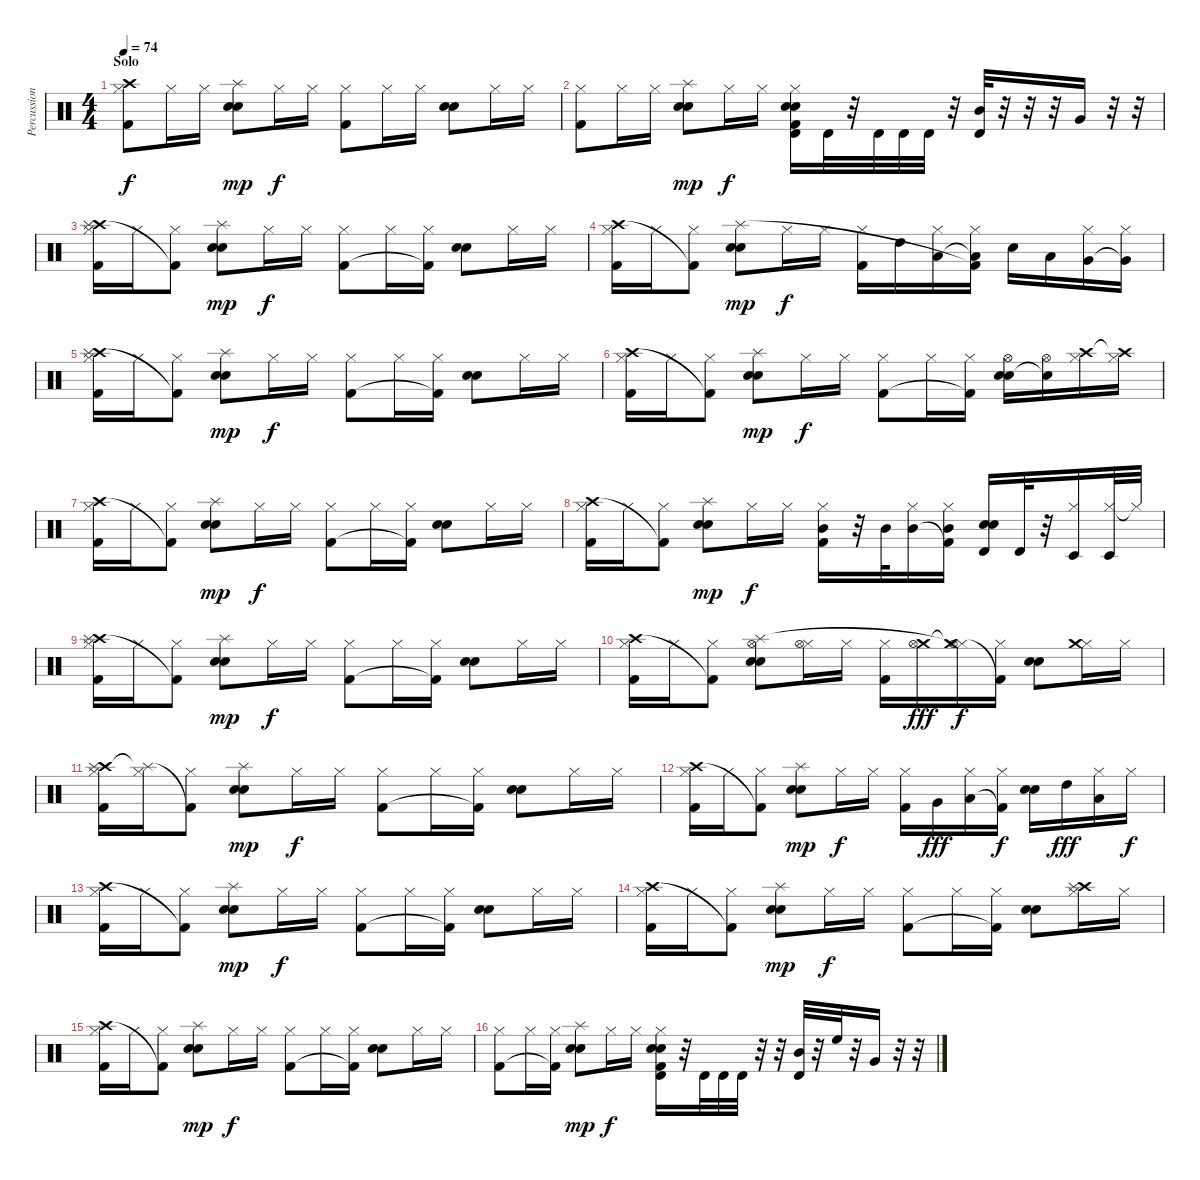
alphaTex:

\track ("Percussion" "Percussion") {instrument percussion}
\staff {score}
\articulation defaults
\ts (4 4)
\section ("" "Solo")
\tempo 74
\clef neutral
\ks c
("Hi-Hat (closed)" "Crash high (hit)" "Kick (hit) 2").8{dy f} "Hi-Hat (closed)".16 "Hi-Hat (closed)".16 ("Electric Snare (hit)" "Snare (hit) 2" "Splash (hit)").8{dy mp} "Hi-Hat (closed)".16{dy f} "Hi-Hat (closed)".16 ("Hi-Hat (closed)" "Kick (hit) 2").8 "Hi-Hat (closed)".16 "Hi-Hat (closed)".16 ("Electric Snare (hit)" "Snare (hit) 2").8 "Hi-Hat (closed)".16 "Hi-Hat (closed)".16 |
("Hi-Hat (closed)" "Kick (hit) 2").8 "Hi-Hat (closed)".16 "Hi-Hat (closed)".16 ("Electric Snare (hit)" "Snare (hit) 2" "Splash (hit)").8{dy mp} "Hi-Hat (closed)".16{dy f} "Hi-Hat (closed)".16 ("Hi-Hat (closed)" "Snare (hit) 2" "Timbale high (hit)" "Electric Snare (hit)" "Kick (hit) 2").16 "Timbale high (hit)".32 r.32 "Timbale high (hit)".32 "Timbale high (hit)".32 "Timbale high (hit)".32 r.32 ("Mid Tom (hit)" "Timbale high (hit)").32 r.32 r.32 r.32 "Very Low Tom (hit)".16 r.32 r.32 |
("Hi-Hat (closed)" "Crash high (hit)" "Kick (hit) 2" "Splash (hit)").16 "Hi-Hat (closed)".16 ("Hi-Hat (closed)" "Kick (hit) 2"{t}).8 ("Electric Snare (hit)" "Snare (hit) 2" "Splash (hit)").8{dy mp} "Hi-Hat (closed)".16{dy f} "Hi-Hat (closed)".16 ("Hi-Hat (closed)" "Kick (hit) 2").8 "Hi-Hat (closed)".16 ("Hi-Hat (closed)" "Kick (hit) 2"{t}).16 ("Electric Snare (hit)" "Snare (hit) 2").8 "Hi-Hat (closed)".16 "Hi-Hat (closed)".16 |
("Hi-Hat (closed)" "Crash high (hit)" "Kick (hit) 2").16 "Hi-Hat (closed)".16 ("Hi-Hat (closed)" "Kick (hit) 2"{t}).8 ("Electric Snare (hit)" "Snare (hit) 2" "Splash (hit)").8{dy mp} "Hi-Hat (closed)".16{dy f} "Hi-Hat (closed)".16 ("Hi-Hat (closed)" "Kick (hit) 2").16 "High Tom (hit)".16 ("Hi-Hat (closed)" "Low Tom (hit)").16 ("Hi-Hat (closed)" "Low Tom (hit)"{t} "Kick (hit) 2"{t}).16 "Electric Snare (hit)".16 "Low Tom (hit)".16 ("Hi-Hat (closed)" "Very Low Tom (hit)").16 ("Hi-Hat (closed)" "Very Low Tom (hit)"{t}).16 |
("Hi-Hat (closed)" "Crash high (hit)" "Kick (hit) 2" "Splash (hit)").16 "Hi-Hat (closed)".16 ("Hi-Hat (closed)" "Kick (hit) 2"{t}).8 ("Electric Snare (hit)" "Snare (hit) 2" "Splash (hit)").8{dy mp} "Hi-Hat (closed)".16{dy f} "Hi-Hat (closed)".16 ("Hi-Hat (closed)" "Kick (hit) 2").8 "Hi-Hat (closed)".16 ("Hi-Hat (closed)" "Kick (hit) 2"{t}).16 ("Electric Snare (hit)" "Snare (hit) 2").8 "Hi-Hat (closed)".16 "Hi-Hat (closed)".16 |
("Hi-Hat (closed)" "Crash high (hit)" "Kick (hit) 2").16 "Hi-Hat (closed)".16 ("Hi-Hat (closed)" "Kick (hit) 2"{t}).8 ("Electric Snare (hit)" "Snare (hit) 2" "Splash (hit)").8{dy mp} "Hi-Hat (closed)".16{dy f} "Hi-Hat (closed)".16 ("Hi-Hat (closed)" "Kick (hit) 2").8 "Hi-Hat (closed)".16 ("Hi-Hat (closed)" "Kick (hit) 2"{t}).16 ("Electric Snare (hit)" "Snare (hit) 2" "Hi-Hat (open)").16 ("Snare (hit) 2"{t} "Hi-Hat (open)").16 ("Hi-Hat (closed)" "Crash high (hit)").16 ("Hi-Hat (closed)" "Crash high (hit)"{t}).16 |
("Hi-Hat (closed)" "Crash high (hit)" "Kick (hit) 2").16 "Hi-Hat (closed)".16 ("Hi-Hat (closed)" "Kick (hit) 2"{t}).8 ("Electric Snare (hit)" "Snare (hit) 2" "Splash (hit)").8{dy mp} "Hi-Hat (closed)".16{dy f} "Hi-Hat (closed)".16 ("Hi-Hat (closed)" "Kick (hit) 2").8 "Hi-Hat (closed)".16 ("Hi-Hat (closed)" "Kick (hit) 2"{t}).16 ("Electric Snare (hit)" "Snare (hit) 2").8 "Hi-Hat (closed)".16 "Hi-Hat (closed)".16 |
("Hi-Hat (closed)" "Crash high (hit)" "Kick (hit) 2").16 "Hi-Hat (closed)".16 ("Hi-Hat (closed)" "Kick (hit) 2"{t}).8 ("Electric Snare (hit)" "Snare (hit) 2" "Splash (hit)").8{dy mp} "Hi-Hat (closed)".16{dy f} "Hi-Hat (closed)".16 ("Hi-Hat (closed)" "Kick (hit) 2" "Mid Tom (hit)").16 r.32 "Mid Tom (hit)".32 ("Hi-Hat (closed)" "Mid Tom (hit)").16 ("Hi-Hat (closed)" "Kick (hit) 2"{t} "Mid Tom (hit)").16 ("Electric Snare (hit)" "Snare (hit) 2" "Timbale high (hit)").16 "Timbale high (hit)".32 r.32 ("Hi-Hat (closed)" "Timbale low (hit)").16 ("Hi-Hat (closed)" "Timbale low (hit)").32 "Hi-Hat (closed)"{t}.32 |
("Hi-Hat (closed)" "Crash high (hit)" "Kick (hit) 2" "Splash (hit)").16 "Hi-Hat (closed)".16 ("Hi-Hat (closed)" "Kick (hit) 2"{t}).8 ("Electric Snare (hit)" "Snare (hit) 2" "Splash (hit)").8{dy mp} "Hi-Hat (closed)".16{dy f} "Hi-Hat (closed)".16 ("Hi-Hat (closed)" "Kick (hit) 2").8 "Hi-Hat (closed)".16 ("Hi-Hat (closed)" "Kick (hit) 2"{t}).16 ("Electric Snare (hit)" "Snare (hit) 2").8 "Hi-Hat (closed)".16 "Hi-Hat (closed)".16 |
("Hi-Hat (closed)" "Crash high (hit)" "Kick (hit) 2").16 "Hi-Hat (closed)".16 ("Hi-Hat (closed)" "Kick (hit) 2"{t}).8 ("Electric Snare (hit)" "Snare (hit) 2" "Splash (hit)" "Hi-Hat (open)").8 ("Hi-Hat (closed)" "Hi-Hat (open)").16 "Hi-Hat (closed)".16 ("Hi-Hat (closed)" "Kick (hit) 2").16 ("Crash medium (hit)" "Hi-Hat (open)").16{dy fff} ("Hi-Hat (closed)" "Crash medium (hit)"{t} "Hi-Hat (open)"{t}).16{dy f} ("Hi-Hat (closed)" "Kick (hit) 2"{t}).16 ("Electric Snare (hit)" "Snare (hit) 2").8 ("Hi-Hat (closed)" "Crash medium (hit)").16 "Hi-Hat (closed)".16 |
("Hi-Hat (closed)" "Crash high (hit)" "Kick (hit) 2" "Splash (hit)").16 ("Hi-Hat (closed)" "Splash (hit)"{t}).16 ("Hi-Hat (closed)" "Kick (hit) 2"{t}).8 ("Electric Snare (hit)" "Snare (hit) 2" "Splash (hit)").8{dy mp} "Hi-Hat (closed)".16{dy f} "Hi-Hat (closed)".16 ("Hi-Hat (closed)" "Kick (hit) 2").8 "Hi-Hat (closed)".16 ("Hi-Hat (closed)" "Kick (hit) 2"{t}).16 ("Electric Snare (hit)" "Snare (hit) 2").8 "Hi-Hat (closed)".16 "Hi-Hat (closed)".16 |
("Hi-Hat (closed)" "Crash high (hit)" "Kick (hit) 2").16 "Hi-Hat (closed)".16 ("Hi-Hat (closed)" "Kick (hit) 2"{t}).8 ("Electric Snare (hit)" "Snare (hit) 2" "Splash (hit)").8{dy mp} "Hi-Hat (closed)".16{dy f} "Hi-Hat (closed)".16 ("Hi-Hat (closed)" "Kick (hit) 2").16 "Very Low Tom (hit)".16{dy fff} ("Hi-Hat (closed)" "Low Tom (hit)").16 ("Hi-Hat (closed)" "Kick (hit) 2"{t}).16{dy f} ("Electric Snare (hit)" "Snare (hit) 2").16 "High Tom (hit)".16{dy fff} ("Hi-Hat (closed)" "Low Floor Tom (hit)").16 "Hi-Hat (closed)".16{dy f} |
("Hi-Hat (closed)" "Crash high (hit)" "Kick (hit) 2").16 "Hi-Hat (closed)".16 ("Hi-Hat (closed)" "Kick (hit) 2"{t}).8 ("Electric Snare (hit)" "Snare (hit) 2" "Splash (hit)").8{dy mp} "Hi-Hat (closed)".16{dy f} "Hi-Hat (closed)".16 ("Hi-Hat (closed)" "Kick (hit) 2").8 "Hi-Hat (closed)".16 ("Hi-Hat (closed)" "Kick (hit) 2"{t}).16 ("Electric Snare (hit)" "Snare (hit) 2").8 "Hi-Hat (closed)".16 "Hi-Hat (closed)".16 |
("Hi-Hat (closed)" "Crash high (hit)" "Kick (hit) 2").16 "Hi-Hat (closed)".16 ("Hi-Hat (closed)" "Kick (hit) 2"{t}).8 ("Electric Snare (hit)" "Snare (hit) 2" "Splash (hit)").8{dy mp} "Hi-Hat (closed)".16{dy f} "Hi-Hat (closed)".16 ("Hi-Hat (closed)" "Kick (hit) 2").8 "Hi-Hat (closed)".16 ("Hi-Hat (closed)" "Kick (hit) 2"{t}).16 ("Electric Snare (hit)" "Snare (hit) 2").8 ("Hi-Hat (closed)" "Crash high (hit)" "Splash (hit)").16 "Hi-Hat (closed)".16 |
("Hi-Hat (closed)" "Crash high (hit)" "Kick (hit) 2").16 "Hi-Hat (closed)".16 ("Hi-Hat (closed)" "Kick (hit) 2"{t}).8 ("Electric Snare (hit)" "Snare (hit) 2" "Splash (hit)").8{dy mp} "Hi-Hat (closed)".16{dy f} "Hi-Hat (closed)".16 ("Hi-Hat (closed)" "Kick (hit) 2").8 "Hi-Hat (closed)".16 ("Hi-Hat (closed)" "Kick (hit) 2"{t}).16 ("Electric Snare (hit)" "Snare (hit) 2").8 "Hi-Hat (closed)".16 "Hi-Hat (closed)".16 |
("Hi-Hat (closed)" "Kick (hit) 2").8 "Hi-Hat (closed)".16 ("Hi-Hat (closed)" "Kick (hit) 2"{t}).16 ("Electric Snare (hit)" "Snare (hit) 2" "Splash (hit)").8{dy mp} "Hi-Hat (closed)".16{dy f} "Hi-Hat (closed)".16 ("Hi-Hat (closed)" "Snare (hit) 2" "Timbale high (hit)" "Electric Snare (hit)" "Kick (hit) 2").16 r.32 "Timbale high (hit)".32 "Timbale high (hit)".32 "Timbale high (hit)".32 r.32 r.32 ("Mid Tom (hit)" "Timbale high (hit)").32 r.32 "High Floor Tom (hit)".32 r.32 "Very Low Tom (hit)".16 r.32 r.32
